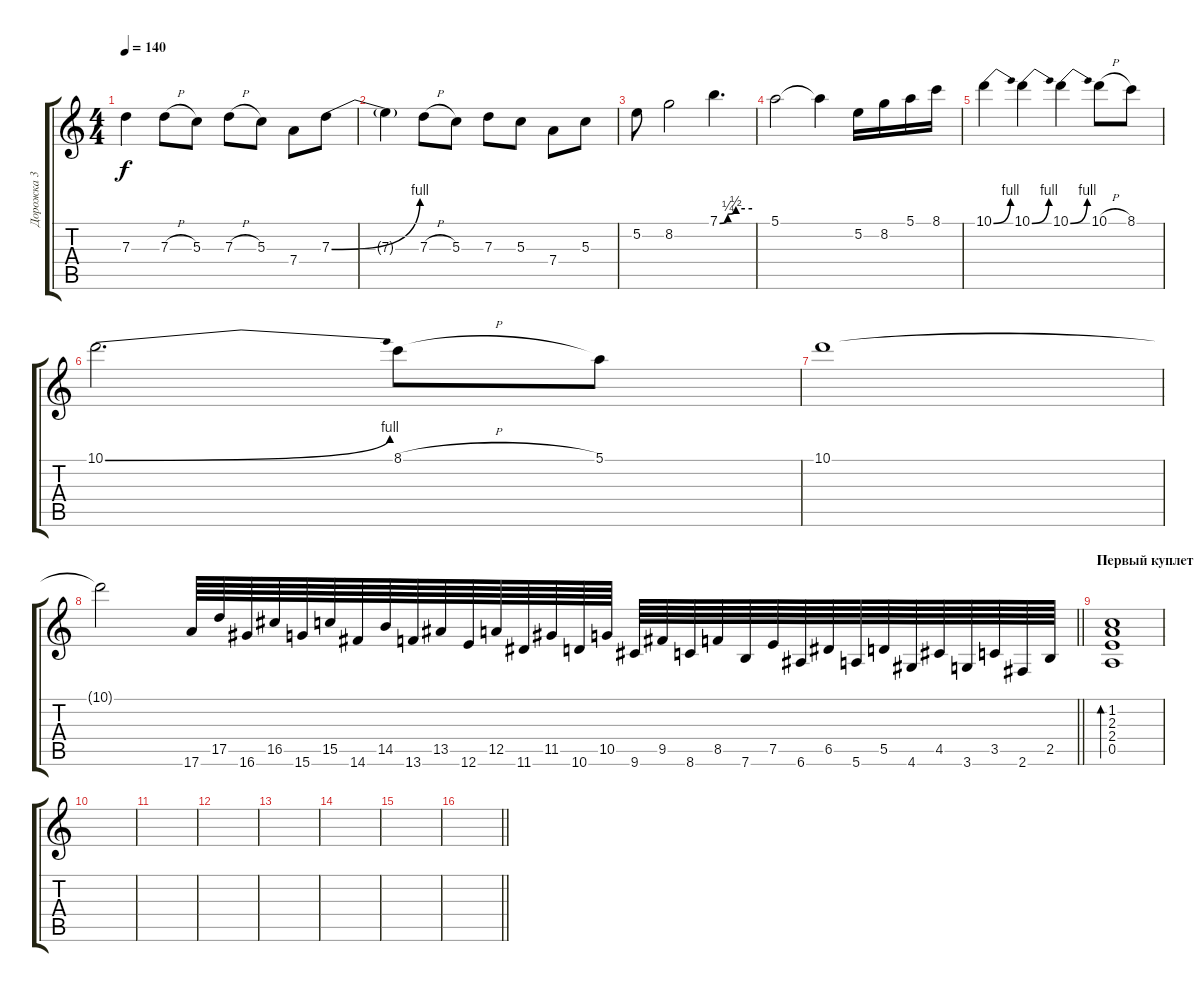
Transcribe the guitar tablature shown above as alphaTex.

\track ("Дорожка 3" "Дорожка 3") {instrument electricguitarjazz}
\staff {score tabs}
\tuning (E4 B3 G3 D3 A2 E2) {hide}
\ts (4 4)
\tempo 140
\clef g2
\ks c
7.3.4{dy f} 7.3{h}.8 5.3.8 7.3{h}.8 5.3.8 7.4.8 7.3{be (bend 0 0 60 4)}.8 |
7.3{t}.4 7.3{h}.8 5.3.8 7.3.8 5.3.8 7.4.8 5.3.8 |
5.2.8 8.2.2 7.1{be (custom 0 0 15 1 30 2 60 2)}.4{d} |
5.1.2 5.1{t}.4 5.2.16 8.2.16 5.1.16 8.1.16 |
10.1{be (bend 0 0 60 4)}.4 10.1{be (bend 0 0 60 4)}.4 10.1{be (bend 0 0 60 4)}.4 10.1{h}.8 8.1.8 |
10.1{be (bend 0 0 60 4)}.2{d} 8.1{h}.8 5.1.8 |
10.1.1 |
\barLineRight lightlight
10.1{t}.2 17.6.64{instrument guitarfretnoise} 17.5.64 16.6.64 16.5.64 15.6.64 15.5.64 14.6.64 14.5.64 13.6.64 13.5.64 12.6.64 12.5.64 11.6.64 11.5.64 10.6.64 10.5.64 9.6.64 9.5.64 8.6.64 8.5.64 7.6.64 7.5.64 6.6.64 6.5.64 5.6.64 5.5.64 4.6.64 4.5.64 3.6.64 3.5.64 2.6.64 2.5.64 |
\section ("" "Первый куплет")
(1.2 2.3 2.4 0.5).1{bd 120 balance 8 instrument electricguitarclean} |
|
|
|
|
|
|
\barLineRight lightlight
